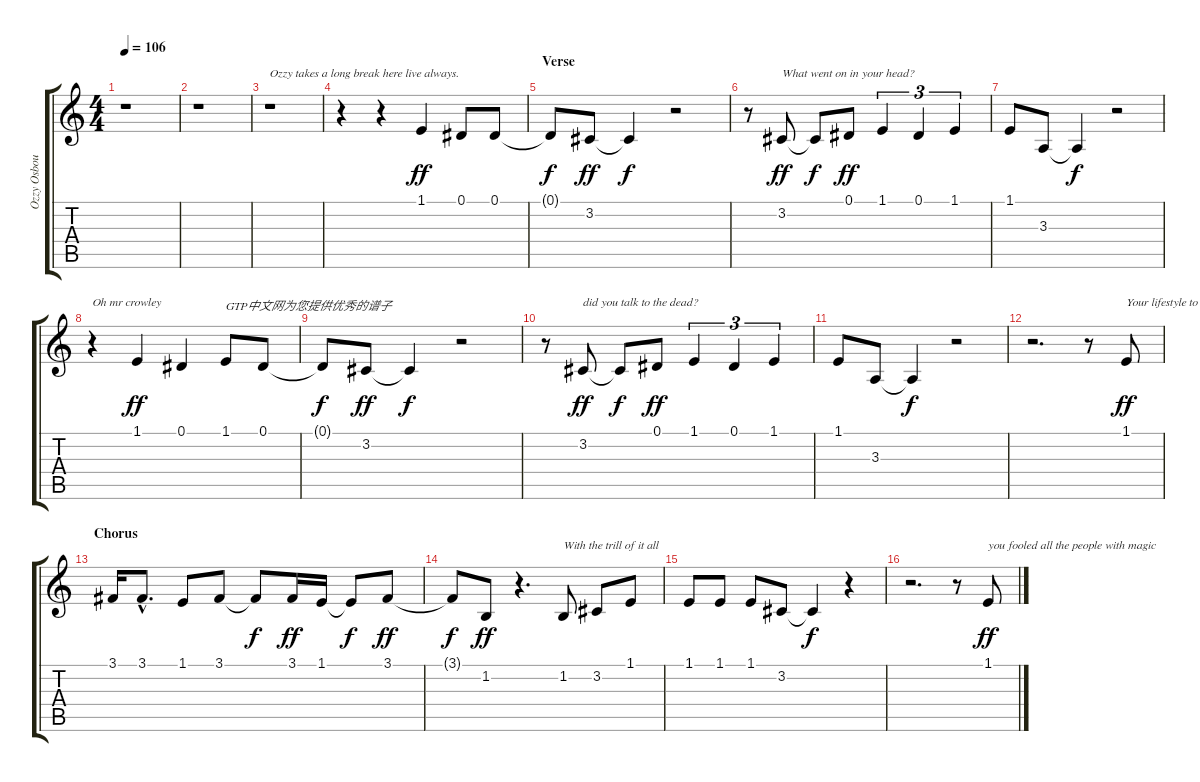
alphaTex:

\track ("Ozzy Osbourne" "Ozzy Osbou") {instrument lead6voice}
\staff {score tabs}
\tuning (Eb4 Bb3 Gb3 Db3 Ab2 Eb2) {hide}
\ts (4 4)
\tempo 106
\clef g2
\ks c
r.1{dy ff} |
r.1 |
r.1{txt "Ozzy takes a long break here live always."} |
r.4 r.4 1.1.4 0.1.8 0.1.8 |
\section ("" "Verse")
0.1{t}.8{dy f} 3.2.8{dy ff} 3.2{t}.4{dy f} r.2 |
r.8 3.2.8{txt "What went on in your head?" dy ff} 3.2{t}.8{dy f} 0.1.8{dy ff} 1.1.4{tu (3 2)} 0.1.4{tu (3 2)} 1.1.4{tu (3 2)} |
1.1.8 3.3.8 3.3{t}.4{dy f} r.2 |
r.4{txt "Oh mr crowley"} 1.1.4{dy ff} 0.1.4 1.1.8{txt "GTP中文网为您提供优秀的谱子"} 0.1.8 |
0.1{t}.8{dy f} 3.2.8{dy ff} 3.2{t}.4{dy f} r.2 |
r.8 3.2.8{txt "did you talk to the dead?" dy ff} 3.2{t}.8{dy f} 0.1.8{dy ff} 1.1.4{tu (3 2)} 0.1.4{tu (3 2)} 1.1.4{tu (3 2)} |
1.1.8 3.3.8 3.3{t}.4{dy f} r.2 |
r.2{d} r.8 1.1.8{txt "Your lifestyle to me seemed so tragic" dy ff} |
\section ("" "Chorus")
3.1.16 3.1{hac}.8{d} 1.1.8 3.1.8 3.1{t}.8{dy f} 3.1.16{dy ff} 1.1.16 1.1{t}.8{dy f} 3.1.8{dy ff} |
3.1{t}.8{dy f} 1.2.8{dy ff} r.4{d} 1.2.8{txt "With the trill of it all"} 3.2.8 1.1.8 |
1.1.8 1.1.8 1.1.8 3.2.8 3.2{t}.4{dy f} r.4 |
r.2{d} r.8 1.1.8{txt "you fooled all the people with magic" dy ff}
